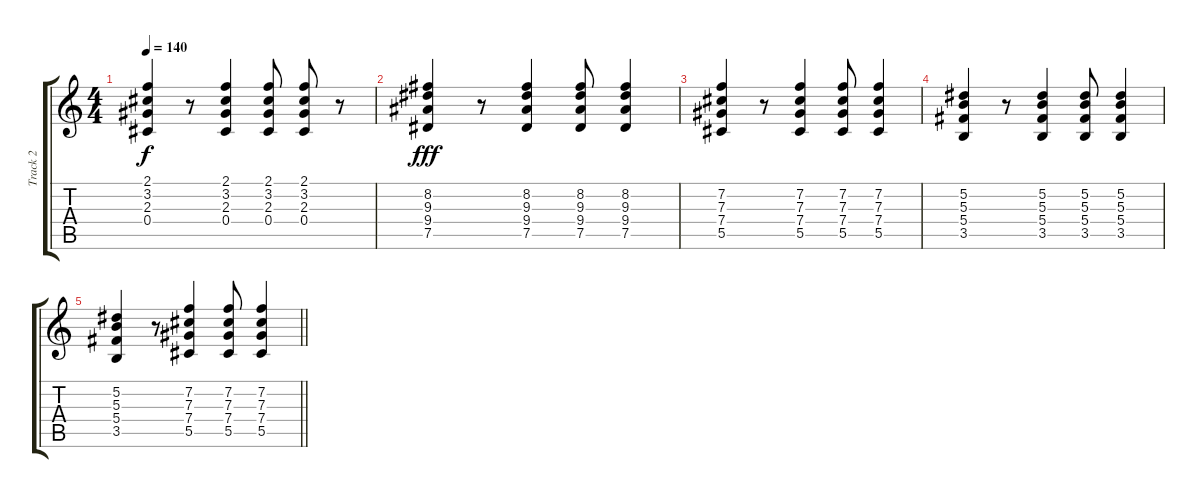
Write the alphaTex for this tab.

\track ("Track 2" "Track 2") {instrument acousticguitarsteel}
\staff {score tabs}
\tuning (Eb4 Bb3 Gb3 Db3 Ab2 Eb2) {hide}
\ts (4 4)
\tempo 140
\clef g2
\ks c
(2.1 3.2 2.3 0.4).4{dy f} r.8 (2.1 3.2 2.3 0.4).4 (2.1 3.2 2.3 0.4).8 (2.1 3.2 2.3 0.4).8 r.8 |
(8.2 9.3 9.4 7.5).4{dy fff} r.8 (8.2 9.3 9.4 7.5).4 (8.2 9.3 9.4 7.5).8 (8.2 9.3 9.4 7.5).4 |
(7.2 7.3 7.4 5.5).4 r.8 (7.2 7.3 7.4 5.5).4 (7.2 7.3 7.4 5.5).8 (7.2 7.3 7.4 5.5).4 |
(5.2 5.3 5.4 3.5).4 r.8 (5.2 5.3 5.4 3.5).4 (5.2 5.3 5.4 3.5).8 (5.2 5.3 5.4 3.5).4 |
\barLineRight lightlight
(5.2 5.3 5.4 3.5).4 r.8 (7.2 7.3 7.4 5.5).4 (7.2 7.3 7.4 5.5).8 (7.2 7.3 7.4 5.5).4
